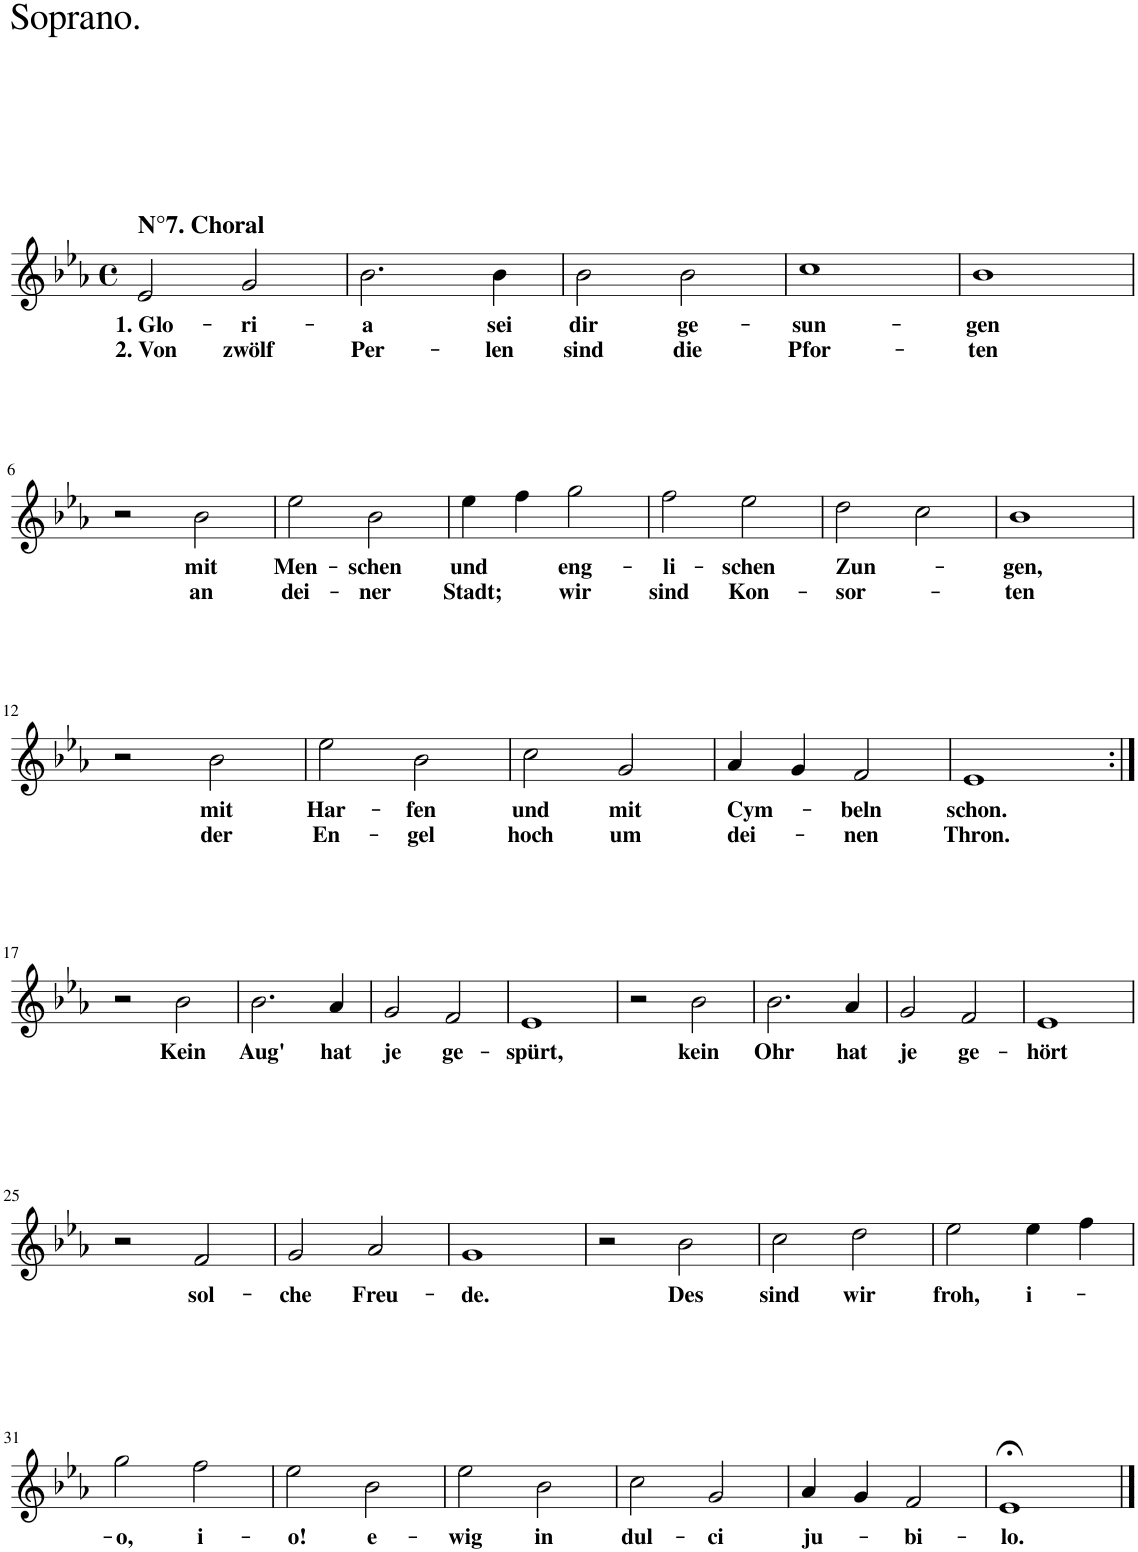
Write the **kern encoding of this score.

**kern	**text	**text
*part1	*part1	*part1
*staff1	*staff1	*staff1
*I"Soprano.	*	*
*clefG2	*	*
*k[b-e-a-]	*	*
*M4/4	*	*
*met(c)	*	*
=1	=1	=1
!LO:TX:a:B:t=N°7. Choral	!	!
!	!LO:LY:b	!LO:LY:b
2e-/	1. Glo-	2. Von
!	!LO:LY:b	!LO:LY:b
2g/	-ri-	zwölf
=2	=2	=2
!	!LO:LY:b	!LO:LY:b
2.b-\	-a	Per-
!	!LO:LY:b	!LO:LY:b
4b-\	sei	-len
=3	=3	=3
!	!LO:LY:b	!LO:LY:b
2b-\	dir	sind
!	!LO:LY:b	!LO:LY:b
2b-\	ge-	die
=4	=4	=4
!	!LO:LY:b	!LO:LY:b
1cc	-sun-	Pfor-
=5	=5	=5
!	!LO:LY:b	!LO:LY:b
1b-	-gen	-ten
!!LO:LB:g=z
=6	=6	=6
2r	.	.
!	!LO:LY:b	!LO:LY:b
2b-\	mit	an
=7	=7	=7
!	!LO:LY:b	!LO:LY:b
2ee-\	Men-	dei-
!	!LO:LY:b	!LO:LY:b
2b-\	-schen	-ner
=8	=8	=8
!	!LO:LY:b	!LO:LY:b
4ee-\	und	Stadt;
4ff\	.	.
!	!LO:LY:b	!LO:LY:b
2gg\	eng-	wir
=9	=9	=9
!	!LO:LY:b	!LO:LY:b
2ff\	-li-	sind
!	!LO:LY:b	!LO:LY:b
2ee-\	-schen	Kon-
=10	=10	=10
!	!LO:LY:b	!LO:LY:b
2dd\	Zun-	-sor-
2cc\	.	.
=11	=11	=11
!	!LO:LY:b	!LO:LY:b
1b-	-gen,	-ten
!!LO:LB:g=z
=12	=12	=12
2r	.	.
!	!LO:LY:b	!LO:LY:b
2b-\	mit	der
=13	=13	=13
!	!LO:LY:b	!LO:LY:b
2ee-\	Har-	En-
!	!LO:LY:b	!LO:LY:b
2b-\	-fen	-gel
=14	=14	=14
!	!LO:LY:b	!LO:LY:b
2cc\	und	hoch
!	!LO:LY:b	!LO:LY:b
2g/	mit	um
=15	=15	=15
!	!LO:LY:b	!LO:LY:b
4a-/	Cym-	dei-
4g/	.	.
!	!LO:LY:b	!LO:LY:b
2f/	-beln	-nen
=16	=16	=16
!	!LO:LY:b	!LO:LY:b
1e-	schon.	Thron.
!!LO:LB:g=z
=17:|!	=17:|!	=17:|!
2r	.	.
!	!LO:LY:b	!
2b-\	Kein	.
=18	=18	=18
!	!LO:LY:b	!
2.b-\	Aug'	.
!	!LO:LY:b	!
4a-/	hat	.
=19	=19	=19
!	!LO:LY:b	!
2g/	je	.
!	!LO:LY:b	!
2f/	ge-	.
=20	=20	=20
!	!LO:LY:b	!
1e-	-spürt,	.
=21	=21	=21
2r	.	.
!	!LO:LY:b	!
2b-\	kein	.
=22	=22	=22
!	!LO:LY:b	!
2.b-\	Ohr	.
!	!LO:LY:b	!
4a-/	hat	.
=23	=23	=23
!	!LO:LY:b	!
2g/	je	.
!	!LO:LY:b	!
2f/	ge-	.
=24	=24	=24
!	!LO:LY:b	!
1e-	-hört	.
!!LO:LB:g=z
=25	=25	=25
2r	.	.
!	!LO:LY:b	!
2f/	sol-	.
=26	=26	=26
!	!LO:LY:b	!
2g/	-che	.
!	!LO:LY:b	!
2a-/	Freu-	.
=27	=27	=27
!	!LO:LY:b	!
1g	-de.	.
=28	=28	=28
2r	.	.
!	!LO:LY:b	!
2b-\	Des	.
=29	=29	=29
!	!LO:LY:b	!
2cc\	sind	.
!	!LO:LY:b	!
2dd\	wir	.
=30	=30	=30
!	!LO:LY:b	!
2ee-\	froh,	.
!	!LO:LY:b	!
4ee-\	i-	.
4ff\	.	.
!!LO:LB:g=z
=31	=31	=31
!	!LO:LY:b	!
2gg\	-o,	.
!	!LO:LY:b	!
2ff\	i-	.
=32	=32	=32
!	!LO:LY:b	!
2ee-\	-o!	.
!	!LO:LY:b	!
2b-\	e-	.
=33	=33	=33
!	!LO:LY:b	!
2ee-\	-wig	.
!	!LO:LY:b	!
2b-\	in	.
=34	=34	=34
!	!LO:LY:b	!
2cc\	dul-	.
!	!LO:LY:b	!
2g/	-ci	.
=35	=35	=35
!	!LO:LY:b	!
4a-/	ju-	.
4g/	.	.
!	!LO:LY:b	!
2f/	-bi-	.
=36	=36	=36
!	!LO:LY:b	!
1e-;<	-lo.	.
==	==	==
*-	*-	*-
